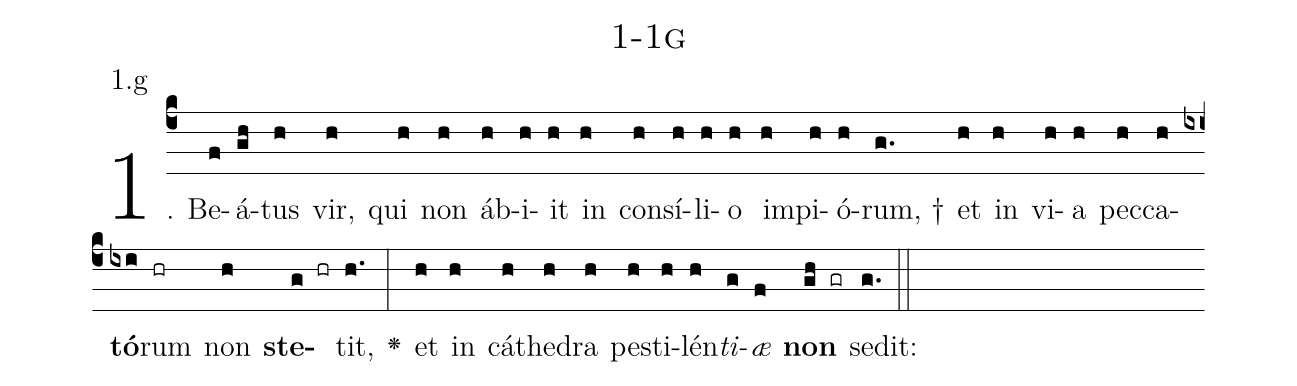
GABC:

name: 1-1g;
annotation: 1.g;
%%
(c4)1. Be(f)á(gh)tus(h) vir,(h) qui(h) non(h) áb(h)i(h)it(h) in(h) con(h)sí(h)li(h)o(h) im(h)pi(h)ó(h)rum, †(g.) et(h) in(h) vi(h)a(h) pec(h)ca(h)<b>tó</b>(ixi)rum(hr) non(h) <b>ste</b>(g hr)tit,(h.) <v>\greheightstar</v>(:) et(h) in(h) cá(h)the(h)dra(h) pes(h)ti(h)lén(h)<i>ti</i>(g)<i>æ</i>(f) <b>non</b>(gh gr) sedit:(g.) (::)
